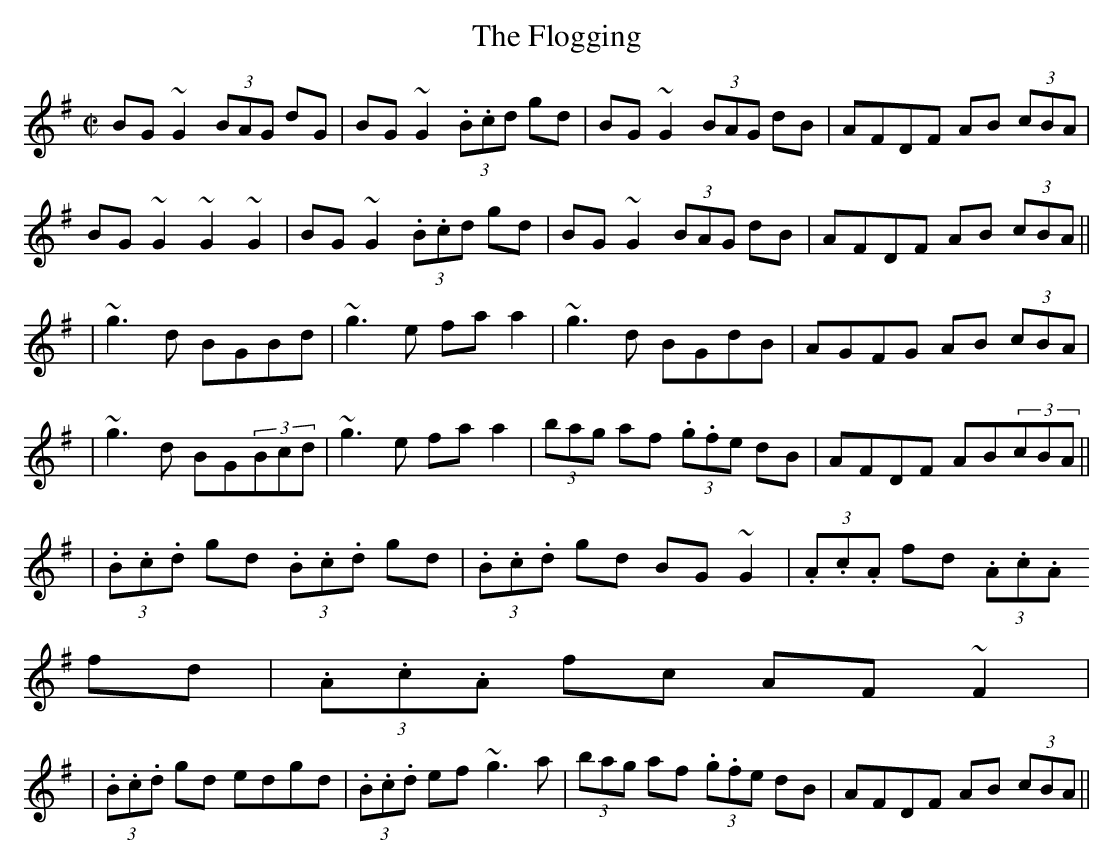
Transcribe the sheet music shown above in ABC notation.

X:1
T:Flogging, The
M:C|
K:G
BG~G2 (3BAG dG|BG~G2 (3.B.cd gd|BG~G2 (3BAG dB|AFDF AB (3cBA|
BG~G2 ~G2~G2|BG~G2 (3.B.cd gd|BG~G2 (3BAG dB|AFDF AB (3cBA||
|~g3d BGBd|~g3e faa2|~g3d BGdB|AGFG AB (3cBA|
|~g3d BG(3Bcd|~g3e faa2|(3bag af (3.g.fe dB|AFDF AB(3cBA||
|(3.B.c.d gd (3.B.c.d gd|(3.B.c.d gd BG~G2|(3.A.c.A fd (3.A.c.A
fd|(3.A.c.A fc AF~F2 |
|(3.B.c.d gd edgd|(3.B.c.d ef ~g3 a|(3bag af (3.g.fe dB|AFDF AB (3cBA||
